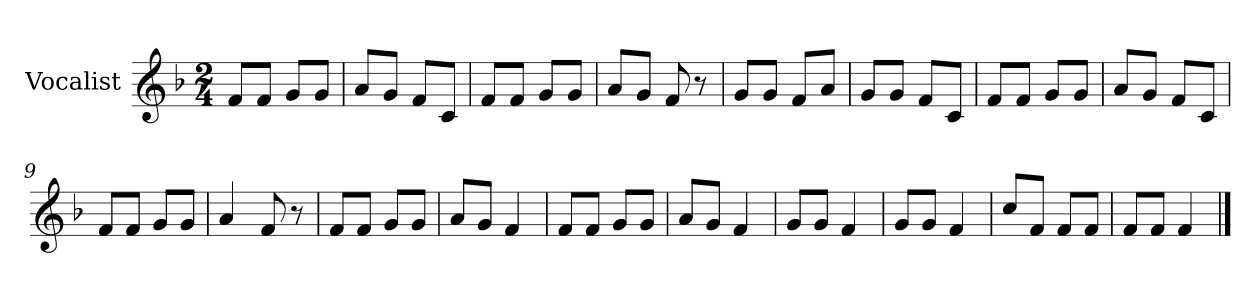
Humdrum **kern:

**kern
*part1
*staff1
*I"Vocalist
*k[b-]
*F:
*M2/4
=1
8fL
8fJ
8gL
8gJ
=2
8aL
8gJ
8fL
8cJ
=3
8fL
8fJ
8gL
8gJ
=4
8aL
8gJ
8f
8r
=5
8gL
8gJ
8fL
8aJ
=6
8gL
8gJ
8fL
8cJ
=7
8fL
8fJ
8gL
8gJ
=8
8aL
8gJ
8fL
8cJ
=9
8fL
8fJ
8gL
8gJ
=10
4a
8f
8r
=11
8fL
8fJ
8gL
8gJ
=12
8aL
8gJ
4f
=13
8fL
8fJ
8gL
8gJ
=14
8aL
8gJ
4f
=15
8gL
8gJ
4f
=16
8gL
8gJ
4f
=17
8ccL
8fJ
8fL
8fJ
=18
8fL
8fJ
4f
==
*-
